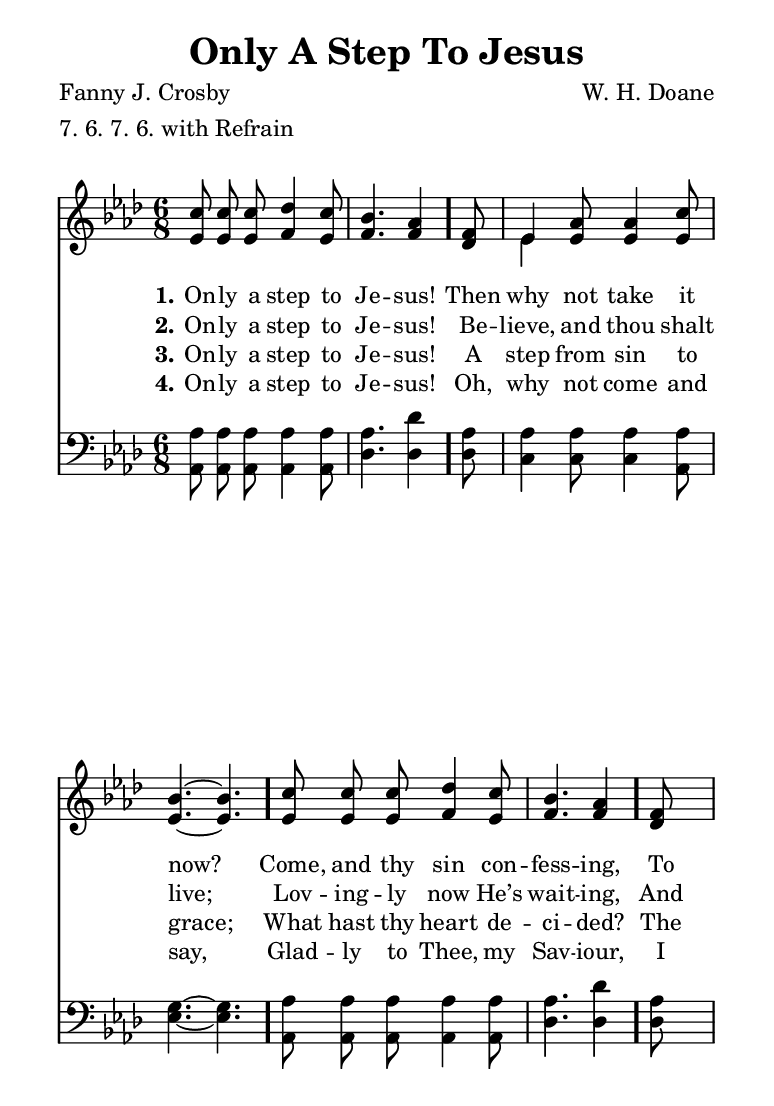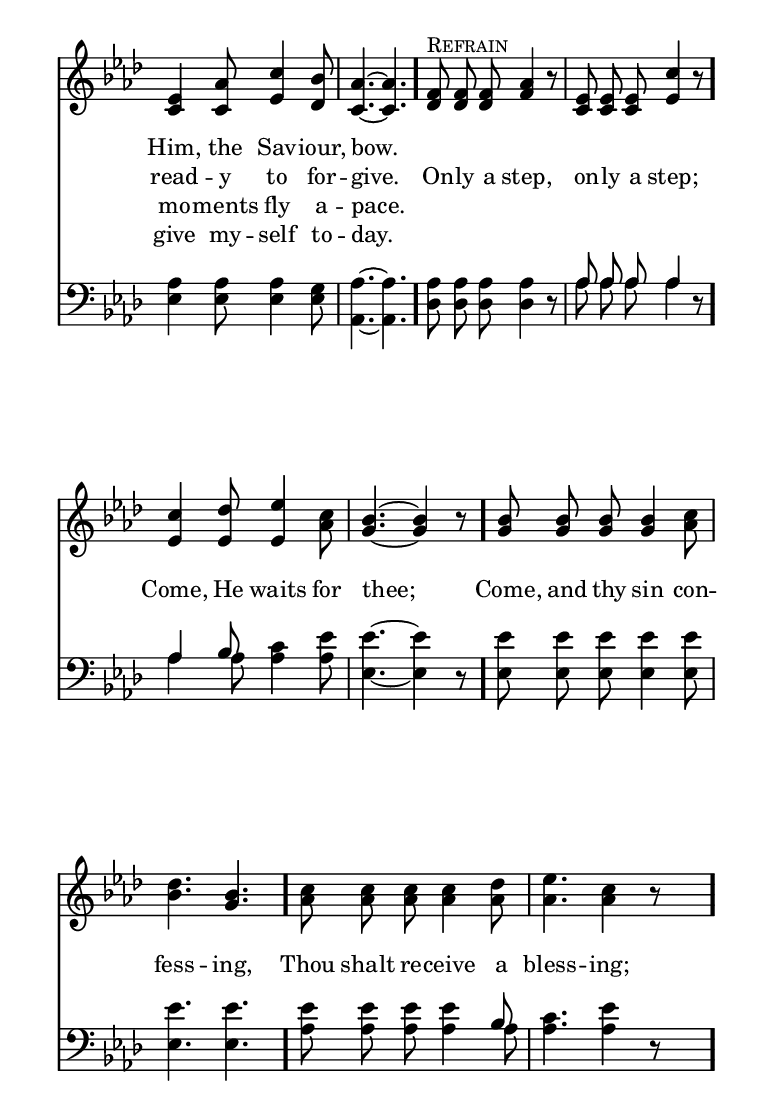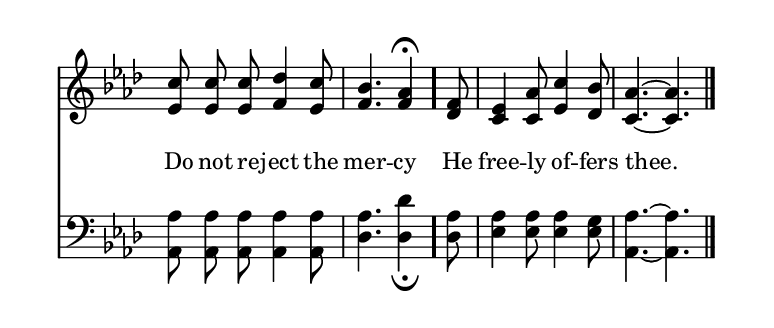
\include "common/global.ily"
\paper {
  \include "common/paper.ily"
}

\header{
  %gospel
  hymnnumber = "113"
  title = "Only A Step To Jesus"
  tunename = ""
  meter = "7. 6. 7. 6. with Refrain"
  poet = "Fanny J. Crosby"
  composer = "W. H. Doane"
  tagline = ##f
}

% for fermata in MIDI
ta = { \tempo 4=80 }
tb = { \tempo 4=40 }

patternAA = { \ta c8 c8 c8 c4 c8 | c4. c4 }
patternAB = { \ta c8 c8 c8 c4 c8 | c4. c4. }
patternAC = { \ta c8 c8 c8 c4 c8 | c4. c4 }
patternAD = { \ta c8 c8 c8 c4 c8 | c4. \tb c4 }

patternBA = { \ta c8 | c4 c8 c4 c8 | c4. ~ c4. }

patternCA = { \ta c8 c8 c8 c4 c8 }
patternCB = { \ta c4 c8 c4 c8 | c4. ~ c4 c8 }

global = {
  \include "common/overrides.ily"
  \override Staff.TimeSignature.style = #'numbered
  \time 6/8
  \override Score.MetronomeMark.transparent = ##t % hide all fermata changes too
  \ta
  \key aes \major
  \autoBeamOff
}

notesSoprano = {
\global
\relative c'' {

  \changePitch \patternAA { c c c des c | bes aes }
  \changePitch \patternBA { f | ees aes aes c | bes bes }
  \changePitch \patternAA { c c c des c | bes aes }
  \changePitch \patternBA { f | ees aes c bes | aes aes }

  << s^\markup { \small \caps "Refrain" }
  \changePitch \patternCA { f f f aes r | ees ees ees c' r } >>
  \changePitch \patternCB { c des ees c | bes bes r }
  \changePitch \patternAB { bes bes bes bes c | des bes }
  \changePitch \patternAC { c c c c des | ees c r }
  \changePitch \patternAD { c c c des c | bes aes \fermata }
  \changePitch \patternBA { f | ees aes c bes | aes aes }

  \bar "|."

}
}

notesAlto = {
\global
\relative e' {

  \changePitch \patternAA { ees ees ees f ees | f f }
  \changePitch \patternBA { des | ees ees ees ees | ees ees }
  \changePitch \patternAA { ees ees ees f ees | f f }
  \changePitch \patternBA { des | c c ees des | c c }

  \changePitch \patternCA { des des des f r | c c c ees r }
  \changePitch \patternCB { ees ees ees aes | g g r }
  \changePitch \patternAB { g g g g aes | bes g }
  \changePitch \patternAC { aes aes aes aes aes | aes aes r }
  \changePitch \patternAA { ees ees ees f ees | f f }
  \changePitch \patternBA { des | c c ees des | c c }

}
}

notesTenor = {
\global
\relative a {

  \changePitch \patternAA { aes aes aes aes aes | aes des }
  \changePitch \patternBA { aes | aes aes aes aes | g g }
  \changePitch \patternAA { aes aes aes aes aes | aes des }
  \changePitch \patternBA { aes | aes aes aes g | aes aes }

  \changePitch \patternCA { aes aes aes aes r | aes aes aes aes r }
  \changePitch \patternCB { aes bes c ees | ees ees r }
  \changePitch \patternAB { ees ees ees ees ees | ees ees }
  \changePitch \patternAC { ees ees ees ees bes | c ees r }
  \changePitch \patternAA { aes, aes aes aes aes | aes des }
  \changePitch \patternBA { aes | aes aes aes g | aes aes }

}
}

notesBass = {
\global
\relative f, {

  \changePitch \patternAA { aes aes aes aes aes | des des }
  \changePitch \patternBA { des | c c c aes | ees' ees }
  \changePitch \patternAA { aes, aes aes aes aes | des des }
  \changePitch \patternBA { des | ees ees ees ees | aes, aes }

  \changePitch \patternCA { des des des des r | aes' aes aes aes r }
  \changePitch \patternCB { aes aes aes aes | ees ees r }
  \changePitch \patternAB { ees ees ees ees ees | ees ees }
  \changePitch \patternAC { aes aes aes aes aes | aes aes r }
  \changePitch \patternAA { aes, aes aes aes aes | des des_\fermata }
  \changePitch \patternBA { des | ees ees ees ees | aes, aes }

}
}

Refrain = \lyricmode {

On -- ly a step, on -- ly a step; \bar "."
Come, He waits for thee; \bar "."
Come, and thy sin con -- fess -- ing, \bar "."
Thou shalt re -- ceive a bless -- ing; \bar "."
Do not re -- ject the mer -- cy \bar "."
He free -- ly of -- fers thee. \bar "."

}

wordsA = \lyricmode {
\set stanza = "1."

On -- ly a step to Je -- sus! \bar "."
Then why not take it now? \bar "."
Come, and thy sin con -- fess -- ing, \bar "."
To Him, the Sav -- iour, bow. \bar "."

}

wordsB = \lyricmode {
\set stanza = "2."

On -- ly a step to Je -- sus!
Be -- lieve, and thou shalt live;
Lov -- ing -- ly now He’s wait -- ing,
And read -- y to for -- give.

\Refrain

}

wordsC = \lyricmode {
\set stanza = "3."

On -- ly a step to Je -- sus!
A step from sin to grace;
What hast thy heart de -- ci -- ded?
The mo -- ments fly a -- pace.

}

wordsD = \lyricmode {
\set stanza = "4."

On -- ly a step to Je -- sus!
Oh, why not come and say,
Glad -- ly to Thee, my Sav -- iour,
I give my -- self to -- day.

}

\score {
  \context ChoirStaff <<
    \context Staff = upper <<
      \set Staff.autoBeaming = ##f
      \set ChoirStaff.systemStartDelimiter = #'SystemStartBar
      \set ChoirStaff.printPartCombineTexts = ##f
      \partcombine #'(2 . 9) \notesSoprano \notesAlto
      \context NullVoice = sopranos { \voiceOne << \notesSoprano >> }
      \context NullVoice = altos { \voiceTwo << \notesAlto >> }
      \context Lyrics = one   \lyricsto sopranos \wordsA
      \context Lyrics = two   \lyricsto sopranos \wordsB
      \context Lyrics = three \lyricsto sopranos \wordsC
      \context Lyrics = four  \lyricsto sopranos \wordsD
    >>
    \context Staff = men <<
      \set Staff.autoBeaming = ##f
      \clef bass
      \set ChoirStaff.printPartCombineTexts = ##f
      \partcombine #'(2 . 9) \notesTenor \notesBass
      \context NullVoice = tenors { \voiceOne << \notesTenor >> }
      \context NullVoice = basses { \voiceTwo << \notesBass >> }
    >>
  >>
  \layout {
    \include "common/layout.ily"
  }
  \midi{
    \include "common/midi.ily"
  }
}

\version "2.19.49"  % necessary for upgrading to future LilyPond versions.

% vi:set et ts=2 sw=2 ai nocindent syntax=lilypond:
